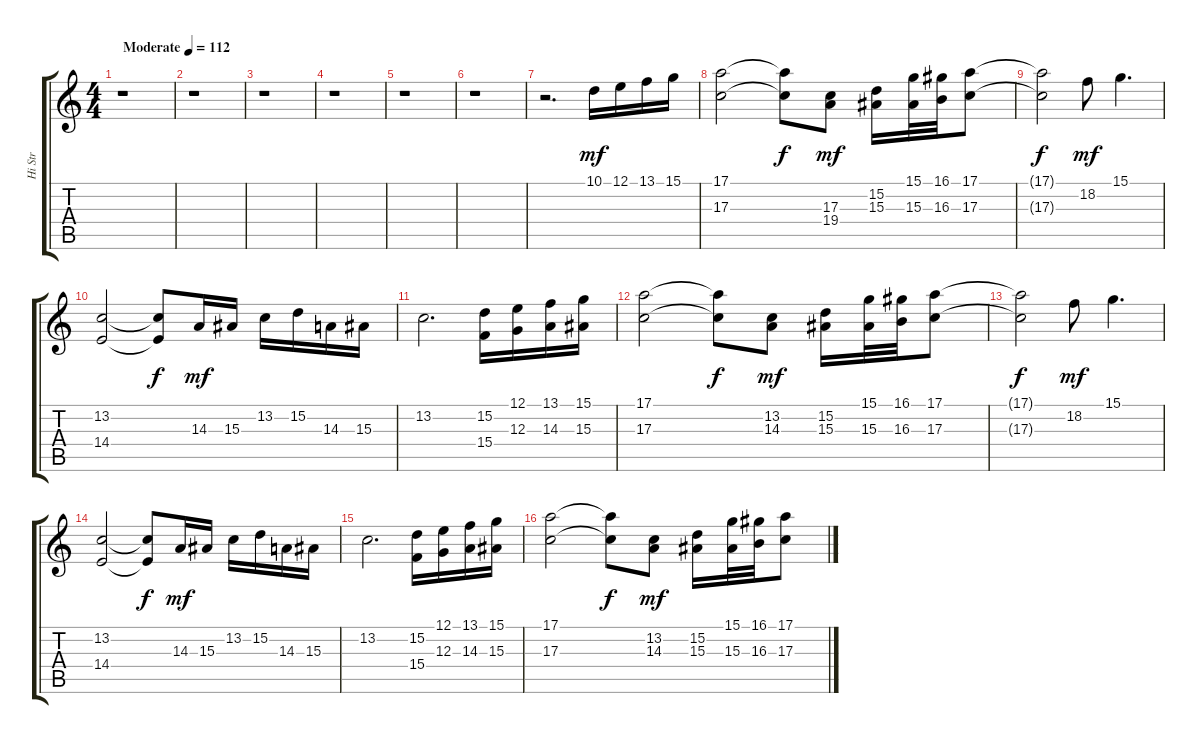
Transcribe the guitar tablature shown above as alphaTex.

\track ("Hi Str" "Hi Str") {instrument stringensemble1}
\staff {score tabs}
\tuning (E4 B3 G3 D3 A2 E2) {hide}
\ts (4 4)
\tempo (112 "Moderate")
\clef g2
\ks c
r.1{dy mf instrument stringensemble1} |
r.1 |
r.1 |
r.1 |
r.1 |
r.1 |
r.2{d} 10.1.16 12.1.16 13.1.16 15.1.16 |
(17.1 17.3).2 (17.1{t} 17.3{t}).8{dy f} (17.3 19.4).8{dy mf} (15.2 15.3).16 (15.1 15.3).32 (16.1 16.3).32 (17.1 17.3).8 |
(17.1{t} 17.3{t}).2{dy f} 18.2.8{dy mf} 15.1.4{d} |
(13.2 14.4).2 (13.2{t} 14.4{t}).8{dy f} 14.3.16{dy mf} 15.3.16 13.2.16 15.2.16 14.3.16 15.3.16 |
13.2.2{d} (15.2 15.4).16 (12.1 12.3).16 (13.1 14.3).16 (15.1 15.3).16 |
(17.1 17.3).2 (17.1{t} 17.3{t}).8{dy f} (13.2 14.3).8{dy mf} (15.2 15.3).16 (15.1 15.3).32 (16.1 16.3).32 (17.1 17.3).8 |
(17.1{t} 17.3{t}).2{dy f} 18.2.8{dy mf} 15.1.4{d} |
(13.2 14.4).2 (13.2{t} 14.4{t}).8{dy f} 14.3.16{dy mf} 15.3.16 13.2.16 15.2.16 14.3.16 15.3.16 |
13.2.2{d} (15.2 15.4).16 (12.1 12.3).16 (13.1 14.3).16 (15.1 15.3).16 |
(17.1 17.3).2 (17.1{t} 17.3{t}).8{dy f} (13.2 14.3).8{dy mf} (15.2 15.3).16 (15.1 15.3).32 (16.1 16.3).32 (17.1 17.3).8
